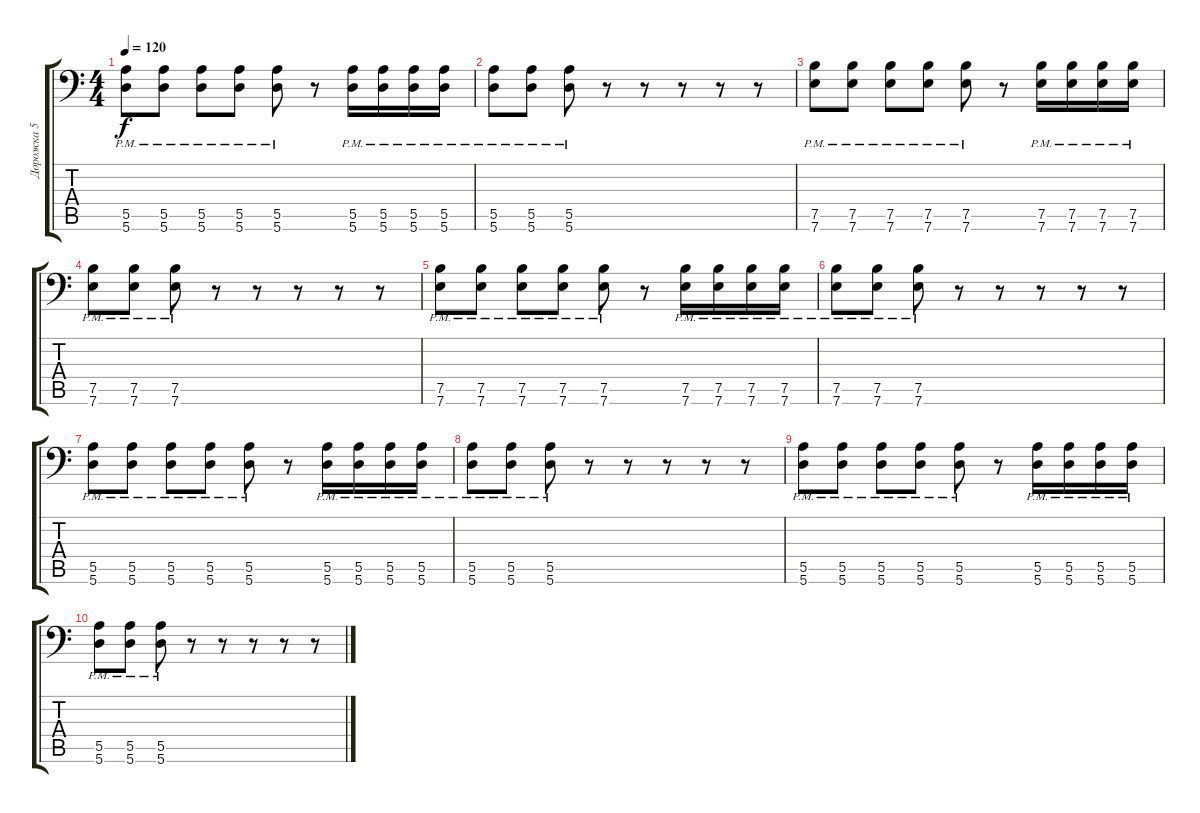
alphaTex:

\track ("Дорожка 5" "Дорожка 5") {instrument distortionguitar}
\staff {score tabs}
\tuning (B3 Gb3 D3 A2 E2 A1) {hide}
\ts (4 4)
\tempo 120
\clef f4
\ks c
(5.5{pm} 5.6{pm}).8{dy f} (5.5{pm} 5.6{pm}).8 (5.5{pm} 5.6{pm}).8 (5.5{pm} 5.6{pm}).8 (5.5{pm} 5.6{pm}).8 r.8 (5.5{pm} 5.6{pm}).16 (5.5{pm} 5.6{pm}).16 (5.5{pm} 5.6{pm}).16 (5.5{pm} 5.6{pm}).16 |
(5.5{pm} 5.6{pm}).8 (5.5{pm} 5.6{pm}).8 (5.5{pm} 5.6{pm}).8 r.8 r.8 r.8 r.8 r.8 |
(7.5{pm} 7.6{pm}).8 (7.5{pm} 7.6{pm}).8 (7.5{pm} 7.6{pm}).8 (7.5{pm} 7.6{pm}).8 (7.5{pm} 7.6{pm}).8 r.8 (7.5{pm} 7.6{pm}).16 (7.5{pm} 7.6{pm}).16 (7.5{pm} 7.6{pm}).16 (7.5{pm} 7.6{pm}).16 |
(7.5{pm} 7.6{pm}).8 (7.5{pm} 7.6{pm}).8 (7.5{pm} 7.6{pm}).8 r.8 r.8 r.8 r.8 r.8 |
(7.5{pm} 7.6{pm}).8 (7.5{pm} 7.6{pm}).8 (7.5{pm} 7.6{pm}).8 (7.5{pm} 7.6{pm}).8 (7.5{pm} 7.6{pm}).8 r.8 (7.5{pm} 7.6{pm}).16 (7.5{pm} 7.6{pm}).16 (7.5{pm} 7.6{pm}).16 (7.5{pm} 7.6{pm}).16 |
(7.5{pm} 7.6{pm}).8 (7.5{pm} 7.6{pm}).8 (7.5{pm} 7.6{pm}).8 r.8 r.8 r.8 r.8 r.8 |
(5.5{pm} 5.6{pm}).8 (5.5{pm} 5.6{pm}).8 (5.5{pm} 5.6{pm}).8 (5.5{pm} 5.6{pm}).8 (5.5{pm} 5.6{pm}).8 r.8 (5.5{pm} 5.6{pm}).16 (5.5{pm} 5.6{pm}).16 (5.5{pm} 5.6{pm}).16 (5.5{pm} 5.6{pm}).16 |
(5.5{pm} 5.6{pm}).8 (5.5{pm} 5.6{pm}).8 (5.5{pm} 5.6{pm}).8 r.8 r.8 r.8 r.8 r.8 |
(5.5{pm} 5.6{pm}).8 (5.5{pm} 5.6{pm}).8 (5.5{pm} 5.6{pm}).8 (5.5{pm} 5.6{pm}).8 (5.5{pm} 5.6{pm}).8 r.8 (5.5{pm} 5.6{pm}).16 (5.5{pm} 5.6{pm}).16 (5.5{pm} 5.6{pm}).16 (5.5{pm} 5.6{pm}).16 |
(5.5{pm} 5.6{pm}).8 (5.5{pm} 5.6{pm}).8 (5.5{pm} 5.6{pm}).8 r.8 r.8 r.8 r.8 r.8
